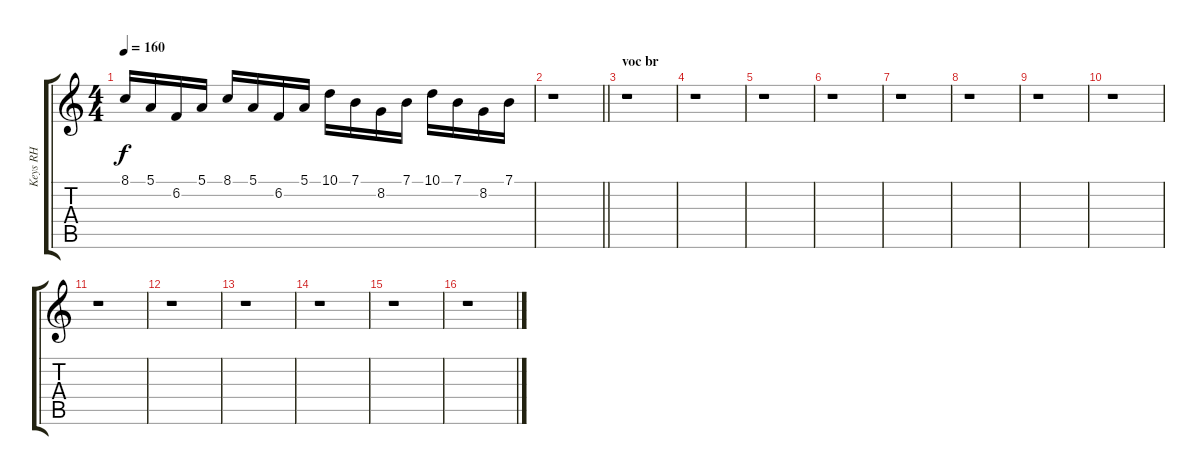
\track ("Keys RH" "Keys RH") {instrument harpsichord}
\staff {score tabs}
\tuning (E4 B3 G3 D3 A2 E2) {hide}
\ts (4 4)
\tempo 160
\clef g2
\ks c
8.1.16{dy f} 5.1.16 6.2.16 5.1.16 8.1.16 5.1.16 6.2.16 5.1.16 10.1.16 7.1.16 8.2.16 7.1.16 10.1.16 7.1.16 8.2.16 7.1.16 |
\barLineRight lightlight
r.1 |
\section ("" "voc br")
r.1 |
r.1 |
r.1 |
r.1 |
r.1 |
r.1 |
r.1 |
r.1 |
r.1 |
r.1 |
r.1 |
r.1 |
r.1 |
r.1
